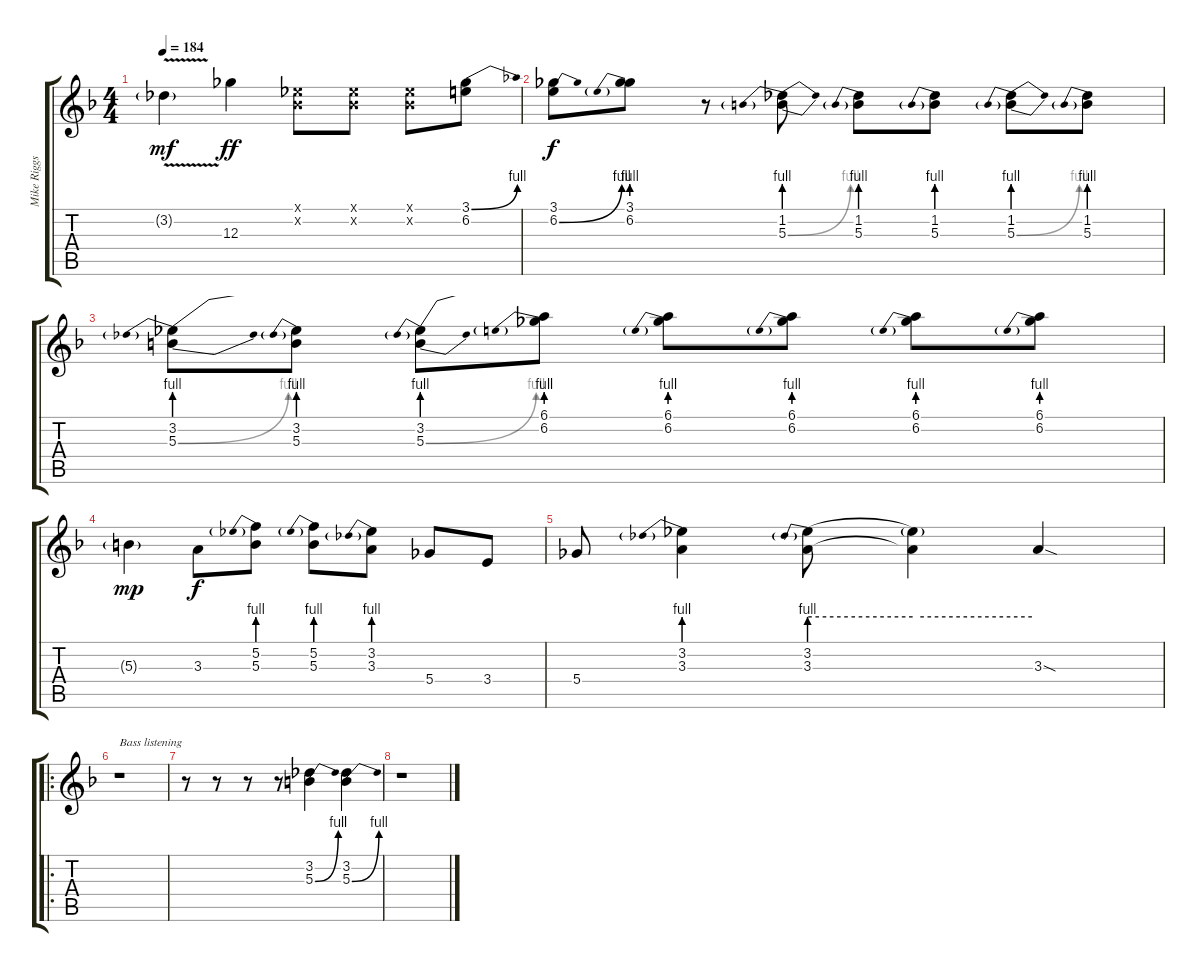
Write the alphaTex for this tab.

\track ("Mike Riggs" "Mike Riggs") {mute instrument distortionguitar}
\staff {score tabs}
\tuning (Eb4 Bb3 Gb3 Db3 Ab2 Db2) {hide}
\ts (4 4)
\tempo 184
\clef g2
\ks f
3.2{v g}.4{dy mf} 12.3.4{dy ff} (0.1{x} 0.2{x}).8 (0.1{x} 0.2{x}).8 (0.1{x} 0.2{x}).8 (3.1{be (bend 0 0 60 4)} 6.2).8 |
(3.1 6.2{be (bend 0 0 60 4)}).8{dy f} (3.1 6.2{be (prebend 0 4 60 4)}).8 r.8 (1.2{be (prebend 0 4 60 4)} 5.3{be (bend 0 0 60 4)}).8 (1.2{be (prebend 0 4 60 4)} 5.3).8 (1.2{be (prebend 0 4 60 4)} 5.3).8 (1.2{be (prebend 0 4 60 4)} 5.3{be (bend 0 0 60 4)}).8 (1.2{be (prebend 0 4 60 4)} 5.3).8 |
(3.2{be (prebend 0 4 60 4)} 5.3{be (bend 0 0 60 4)}).8 (3.2{be (prebend 0 4 60 4)} 5.3).8 (3.2{be (prebend 0 4 60 4)} 5.3{be (bend 0 0 60 4)}).8 (6.1 6.2{be (prebend 0 4 60 4)}).8 (6.1 6.2{be (prebend 0 4 60 4)}).8 (6.1 6.2{be (prebend 0 4 60 4)}).8 (6.1 6.2{be (prebend 0 4 60 4)}).8 (6.1 6.2{be (prebend 0 4 60 4)}).8 |
5.3{g}.4{dy mp} 3.3.8{dy f} (5.2{be (prebend 0 4 60 4)} 5.3).8 (5.2{be (prebend 0 4 60 4)} 5.3).8 (3.2{be (prebend 0 4 60 4)} 3.3).8 5.4.8 3.4.8 |
5.4.8 (3.2{be (prebend 0 4 60 4)} 3.3).4 (3.2{be (prebend 0 4 60 4)} 3.3).8 (3.2{be (hold 0 4 60 4) t} 3.3{t}).4 3.3{sod}.4 |
\ro
r.1{txt "Bass listening"} |
r.8 r.8 r.8 r.8 (3.2 5.3{be (bend 0 0 60 4)}).4 (3.2 5.3{be (bend 0 0 60 4)}).4 |
r.1
